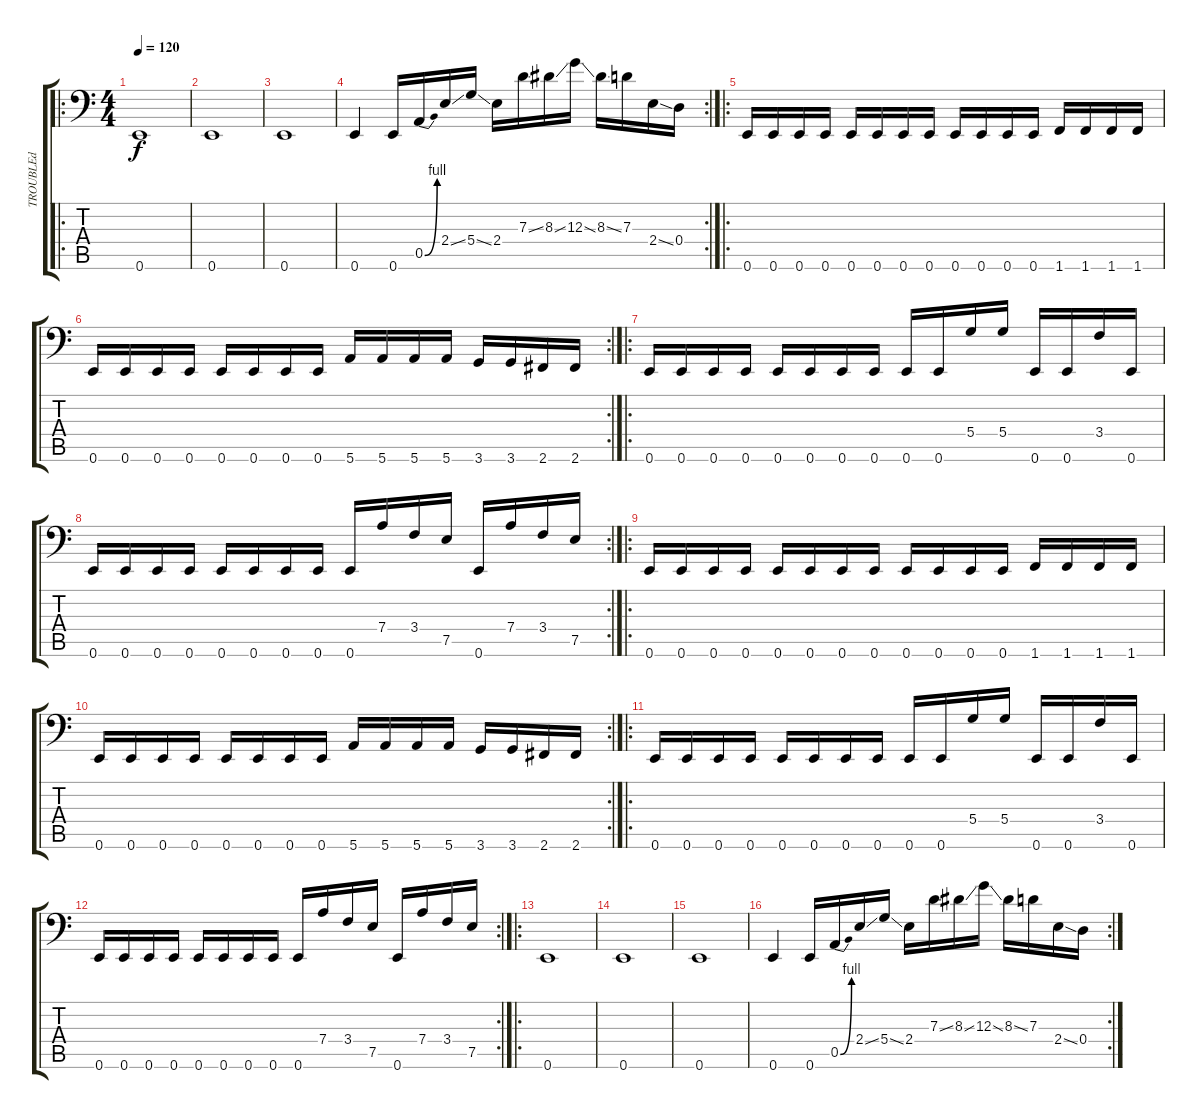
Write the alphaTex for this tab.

\track ("TROUBLEd" "TROUBLEd") {instrument electricbassfinger}
\staff {score tabs}
\tuning (E3 B2 G2 D2 A1 E1) {hide}
\ro
\ts (4 4)
\tempo 120
\clef f4
\ks c
0.6.1{dy f} |
0.6.1 |
0.6.1 |
\rc 2
0.6.4 0.6.16 0.5{be (bend 0 0 60 4)}.16 2.4{ss}.16 5.4{ss}.16 2.4.16 7.3{ss}.16 8.3{ss}.16 12.3{ss}.16 8.3{ss}.16 7.3.16 2.4{ss}.16 0.4.16 |
\ro
0.6.16 0.6.16 0.6.16 0.6.16 0.6.16 0.6.16 0.6.16 0.6.16 0.6.16 0.6.16 0.6.16 0.6.16 1.6.16 1.6.16 1.6.16 1.6.16 |
\rc 2
0.6.16 0.6.16 0.6.16 0.6.16 0.6.16 0.6.16 0.6.16 0.6.16 5.6.16 5.6.16 5.6.16 5.6.16 3.6.16 3.6.16 2.6.16 2.6.16 |
\ro
0.6.16 0.6.16 0.6.16 0.6.16 0.6.16 0.6.16 0.6.16 0.6.16 0.6.16 0.6.16 5.4.16 5.4.16 0.6.16 0.6.16 3.4.16 0.6.16 |
\rc 2
0.6.16 0.6.16 0.6.16 0.6.16 0.6.16 0.6.16 0.6.16 0.6.16 0.6.16 7.4.16 3.4.16 7.5.16 0.6.16 7.4.16 3.4.16 7.5.16 |
\ro
0.6.16 0.6.16 0.6.16 0.6.16 0.6.16 0.6.16 0.6.16 0.6.16 0.6.16 0.6.16 0.6.16 0.6.16 1.6.16 1.6.16 1.6.16 1.6.16 |
\rc 2
0.6.16 0.6.16 0.6.16 0.6.16 0.6.16 0.6.16 0.6.16 0.6.16 5.6.16 5.6.16 5.6.16 5.6.16 3.6.16 3.6.16 2.6.16 2.6.16 |
\ro
0.6.16 0.6.16 0.6.16 0.6.16 0.6.16 0.6.16 0.6.16 0.6.16 0.6.16 0.6.16 5.4.16 5.4.16 0.6.16 0.6.16 3.4.16 0.6.16 |
\rc 2
0.6.16 0.6.16 0.6.16 0.6.16 0.6.16 0.6.16 0.6.16 0.6.16 0.6.16 7.4.16 3.4.16 7.5.16 0.6.16 7.4.16 3.4.16 7.5.16 |
\ro
0.6.1 |
0.6.1 |
0.6.1 |
\rc 2
0.6.4 0.6.16 0.5{be (bend 0 0 60 4)}.16 2.4{ss}.16 5.4{ss}.16 2.4.16 7.3{ss}.16 8.3{ss}.16 12.3{ss}.16 8.3{ss}.16 7.3.16 2.4{ss}.16 0.4.16
